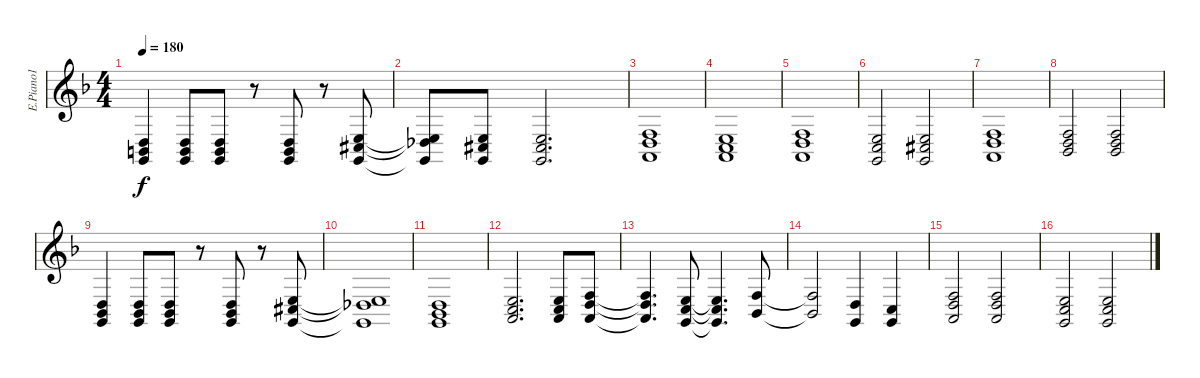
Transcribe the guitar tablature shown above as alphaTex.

\track ("E.Piano1" "E.Piano1") {instrument electricgrandpiano}
\staff {score}
\tuning (D4 A3 F3 C3 G2 C2) {hide}
\ts (4 4)
\tempo 180
\clef g2
\ks f
(2.4 4.5 7.6).4{dy f} (2.4 4.5 7.6).8 (2.4 4.5 7.6).8 r.8 (2.4 4.5 7.6).8 r.8 (4.4 6.5{acc #} 7.6).8 |
(4.4{t} 6.5{t} 7.6{t}).8 (1.4{acc #} 9.5 7.6).8 (1.4{acc #} 0.5 16.6).2{d} |
(0.3 2.4 2.5).1 |
(4.4 5.5 9.6).1 |
(0.3 2.4 2.5).1 |
(4.4 5.5 7.6).2 (1.4{acc #} 0.5 16.6).2 |
(0.3 2.4 2.5).1 |
(0.3 2.4 3.5).2 (0.3 2.4 3.5).2 |
(2.4 3.5 7.6).4 (2.4 0.5 10.6).8 (2.4 0.5 10.6).8 r.8 (2.4 3.5 7.6).8 r.8 (1.4{acc #} 0.5 16.6).8 |
(1.4{t} 0.5{t} 16.6{t}).1 |
(2.4 3.5 7.6).1 |
(4.4 5.5 9.6).2{d} (4.4 5.5 9.6).8 (0.3 2.4 2.5).8 |
(0.3{t} 2.4{t} 2.5{t}).4{d} (0.4 0.5 16.6).8 (0.4{t} 0.5{t} 16.6{t}).4{d} (0.3 3.5).8 |
(0.3{t} 3.5{t}).2 (2.4 0.5).4 (0.4 0.5).4 |
(0.3 2.4 2.5).2 (0.3 2.4 2.5).2 |
(4.4 5.5 7.6).2 (0.4 0.5 16.6).2
